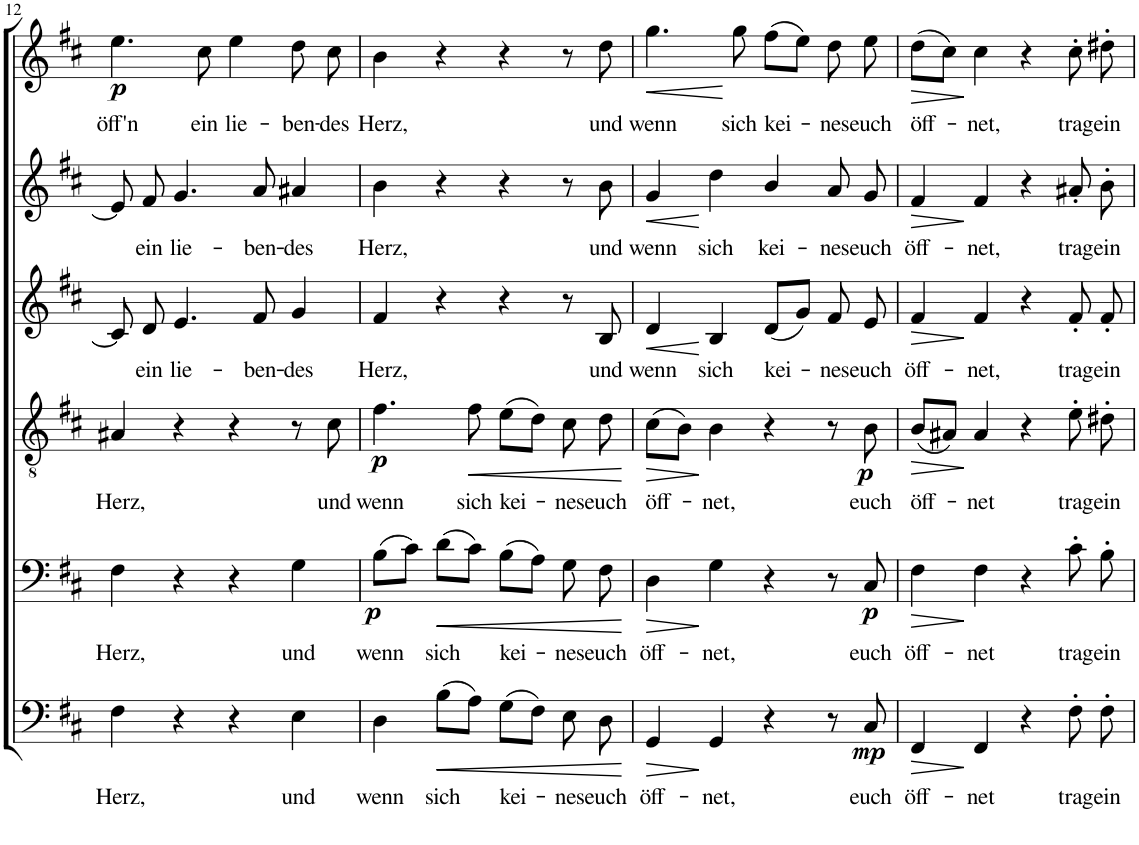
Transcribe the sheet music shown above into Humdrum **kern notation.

**kern	**text	**dynam	**kern	**text	**dynam	**kern	**text	**dynam	**kern	**text	**dynam	**kern	**text	**dynam	**kern	**text	**dynam
*part6	*part6	*part6	*part5	*part5	*part5	*part4	*part4	*part4	*part3	*part3	*part3	*part2	*part2	*part2	*part1	*part1	*part1
*staff6	*staff6	*staff6	*staff5	*staff5	*staff5	*staff4	*staff4	*staff4	*staff3	*staff3	*staff3	*staff2	*staff2	*staff2	*staff1	*staff1	*staff1
*I"Bassi II	*	*	*I"Bassi I	*	*	*I"Tenori	*	*	*I"Contralti II	*	*	*I"Contralti I	*	*	*I"Soprani	*	*
!!LO:PB:g=z
*clefF4	*	*	*clefF4	*	*	*clefGv2	*	*	*clefG2	*	*	*clefG2	*	*	*clefG2	*	*
*	*	*	*	*	*	*	*	*	*	*	*	*	*	*	*Trd1c2	*	*
*k[f#c#]	*	*	*k[f#c#]	*	*	*k[f#c#]	*	*	*k[f#c#]	*	*	*k[f#c#]	*	*	*k[f#c#]	*	*
*D:	*	*	*D:	*	*	*D:	*	*	*D:	*	*	*D:	*	*	*D:	*	*
*M4/4	*	*	*M4/4	*	*	*M4/4	*	*	*M4/4	*	*	*M4/4	*	*	*M4/4	*	*
*met(c)	*	*	*met(c)	*	*	*met(c)	*	*	*met(c)	*	*	*met(c)	*	*	*met(c)	*	*
=12	=12	=12	=12	=12	=12	=12	=12	=12	=12	=12	=12	=12	=12	=12	=12	=12	=12
!	!LO:LY:b	!	!	!LO:LY:b	!	!	!LO:LY:b	!	!	!	!	!	!	!	!	!LO:LY:b	!LO:DY:b
4F#\	Herz,	.	4F#\	Herz,	.	4A#X/	Herz,	.	8c#/]	.	.	8e/L]	.	.	4.ee\	öff'n	p
!	!	!	!	!	!	!	!	!	!	!LO:LY:b	!	!	!LO:LY:b	!	!	!	!
.	.	.	.	.	.	.	.	.	8d/	ein	.	8f#/J	ein	.	.	.	.
!	!	!	!	!	!	!	!	!	!	!LO:LY:b	!	!	!LO:LY:b	!	!	!	!
4r	.	.	4r	.	.	4r	.	.	4.e/	lie-	.	4.g/	lie-	.	.	.	.
!	!	!	!	!	!	!	!	!	!	!	!	!	!	!	!	!LO:LY:b	!
.	.	.	.	.	.	.	.	.	.	.	.	.	.	.	8cc#\	ein	.
!	!	!	!	!	!	!	!	!	!	!	!	!	!	!	!	!LO:LY:b	!
4r	.	.	4r	.	.	4r	.	.	.	.	.	.	.	.	4ee\	lie-	.
!	!	!	!	!	!	!	!	!	!	!LO:LY:b	!	!	!LO:LY:b	!	!	!	!
.	.	.	.	.	.	.	.	.	8f#/	-ben-	.	8a/	-ben-	.	.	.	.
!	!LO:LY:b	!	!	!LO:LY:b	!	!	!	!	!	!LO:LY:b	!	!	!LO:LY:b	!	!	!LO:LY:b	!
4E\	und	.	4G\	und	.	8r	.	.	4g/	-des	.	4a#X/	-des	.	8dd\	-ben-	.
!	!	!	!	!	!	!	!LO:LY:b	!	!	!	!	!	!	!	!	!LO:LY:b	!
.	.	.	.	.	.	8c#\	und	.	.	.	.	.	.	.	8cc#\	-des	.
=13	=13	=13	=13	=13	=13	=13	=13	=13	=13	=13	=13	=13	=13	=13	=13	=13	=13
!	!LO:LY:b	!	!	!LO:LY:b	!LO:DY:b	!	!LO:LY:b	!LO:DY:b	!	!LO:LY:b	!	!	!LO:LY:b	!	!	!LO:LY:b	!
4D\	wenn	.	(8B\L	wenn	p	4.f#\	wenn	p	4f#/	Herz,	.	4b\	Herz,	.	4b\	Herz,	.
.	.	.	8c#\J)	.	.	.	.	.	.	.	.	.	.	.	.	.	.
!	!LO:LY:b	!LO:HP:b	!	!LO:LY:b	!LO:HP:b	!	!	!	!	!	!	!	!	!	!	!	!
(8B\L	sich	<	(8d\L	sich	<	.	.	.	4r	.	.	4r	.	.	4r	.	.
!	!	!	!	!	!	!	!LO:LY:b	!LO:HP:b	!	!	!	!	!	!	!	!	!
8A\J)	.	.	8c#\J)	.	.	8f#\	sich	<	.	.	.	.	.	.	.	.	.
!	!LO:LY:b	!	!	!LO:LY:b	!	!	!LO:LY:b	!	!	!	!	!	!	!	!	!	!
(8G\L	kei-	.	(8B\L	kei-	.	(8e\L	kei-	.	4r	.	.	4r	.	.	4r	.	.
8F#\J)	.	.	8A\J)	.	.	8d\J)	.	.	.	.	.	.	.	.	.	.	.
!	!LO:LY:b	!	!	!LO:LY:b	!	!	!LO:LY:b	!	!	!	!	!	!	!	!	!	!
8E\	-nes	.	8G\	-nes	.	8c#\	-nes	.	8r	.	.	8r	.	.	8r	.	.
!	!LO:LY:b	!	!	!LO:LY:b	!	!	!LO:LY:b	!	!	!LO:LY:b	!	!	!LO:LY:b	!	!	!LO:LY:b	!
8D\	euch	.	8F#\	euch	.	8d\	euch	.	8B/	und	.	8b\	und	.	8dd\	und	.
.	.	[	.	.	[	.	.	[	.	.	.	.	.	.	.	.	.
=14	=14	=14	=14	=14	=14	=14	=14	=14	=14	=14	=14	=14	=14	=14	=14	=14	=14
!	!LO:LY:b	!LO:HP:b	!	!LO:LY:b	!LO:HP:b	!	!LO:LY:b	!LO:HP:b	!	!LO:LY:b	!LO:HP:b	!	!LO:LY:b	!LO:HP:b	!	!LO:LY:b	!LO:HP:b
4GG/	öff-	>	4D\	öff-	>	(8c#\L	öff-	>	4d/	wenn	<	4g/	wenn	<	4.gg\	wenn	<
.	.	.	.	.	.	8B\J)	.	.	.	.	.	.	.	.	.	.	.
!	!LO:LY:b	!	!	!LO:LY:b	!	!	!LO:LY:b	!	!	!LO:LY:b	!	!	!LO:LY:b	!	!	!	!
4GG/	-net,	]	4G\	-net,	]	4B\	-net,	]	4B/	sich	[	4dd\	sich	[	.	.	.
!	!	!	!	!	!	!	!	!	!	!	!	!	!	!	!	!LO:LY:b	!
.	.	.	.	.	.	.	.	.	.	.	.	.	.	.	8gg\	sich	[
!	!	!	!	!	!	!	!	!	!	!LO:LY:b	!	!	!LO:LY:b	!	!	!LO:LY:b	!
4r	.	.	4r	.	.	4r	.	.	(8d/L	kei-	.	4b/	kei-	.	(8ff#\L	kei-	.
.	.	.	.	.	.	.	.	.	8g/J)	.	.	.	.	.	8ee\J)	.	.
!	!	!	!	!	!	!	!	!	!	!LO:LY:b	!	!	!LO:LY:b	!	!	!LO:LY:b	!
8r	.	.	8r	.	.	8r	.	.	8f#/	-nes	.	8a/L	-nes	.	8dd\	-nes	.
!	!LO:LY:b	!LO:DY:b	!	!LO:LY:b	!LO:DY:b	!	!LO:LY:b	!LO:DY:b	!	!LO:LY:b	!	!	!LO:LY:b	!	!	!LO:LY:b	!
8C#/	euch	mp	8C#/	euch	p	8B\	euch	p	8e/	euch	.	8g/J	euch	.	8ee\	euch	.
=15	=15	=15	=15	=15	=15	=15	=15	=15	=15	=15	=15	=15	=15	=15	=15	=15	=15
!	!LO:LY:b	!LO:HP:b	!	!LO:LY:b	!LO:HP:b	!	!LO:LY:b	!LO:HP:b	!	!LO:LY:b	!LO:HP:b	!	!LO:LY:b	!LO:HP:b	!	!LO:LY:b	!LO:HP:b
4FF#/	öff-	>	4F#\	öff-	>	(8B/L	öff-	>	4f#/	öff-	>	4f#/	öff-	>	(8dd\L	öff-	>
.	.	.	.	.	.	8A#X/J)	.	.	.	.	.	.	.	.	8cc#\J)	.	.
!	!LO:LY:b	!	!	!LO:LY:b	!	!	!LO:LY:b	!	!	!LO:LY:b	!	!	!LO:LY:b	!	!	!LO:LY:b	!
4FF#/	-net	]	4F#\	-net	]	4A#/	-net	]	4f#/	-net,	]	4f#/	-net,	]	4cc#\	-net,	]
4r	.	.	4r	.	.	4r	.	.	4r	.	.	4r	.	.	4r	.	.
!	!LO:LY:b	!	!	!LO:LY:b	!	!	!LO:LY:b	!	!	!LO:LY:b	!	!	!LO:LY:b	!	!	!LO:LY:b	!
8F#'\	trag	.	8c#'\	trag	.	8e'\	trag	.	8f#'/	trag	.	8a#X'/L	trag	.	8cc#'\	trag	.
!	!LO:LY:b	!	!	!LO:LY:b	!	!	!LO:LY:b	!	!	!LO:LY:b	!	!	!LO:LY:b	!	!	!LO:LY:b	!
8F#'\	ein	.	8B'\	ein	.	8d#X'\	ein	.	8f#'/	ein	.	8b'/J	ein	.	8dd#X'\	ein	.
=	=	=	=	=	=	=	=	=	=	=	=	=	=	=	=	=	=
*-	*-	*-	*-	*-	*-	*-	*-	*-	*-	*-	*-	*-	*-	*-	*-	*-	*-
